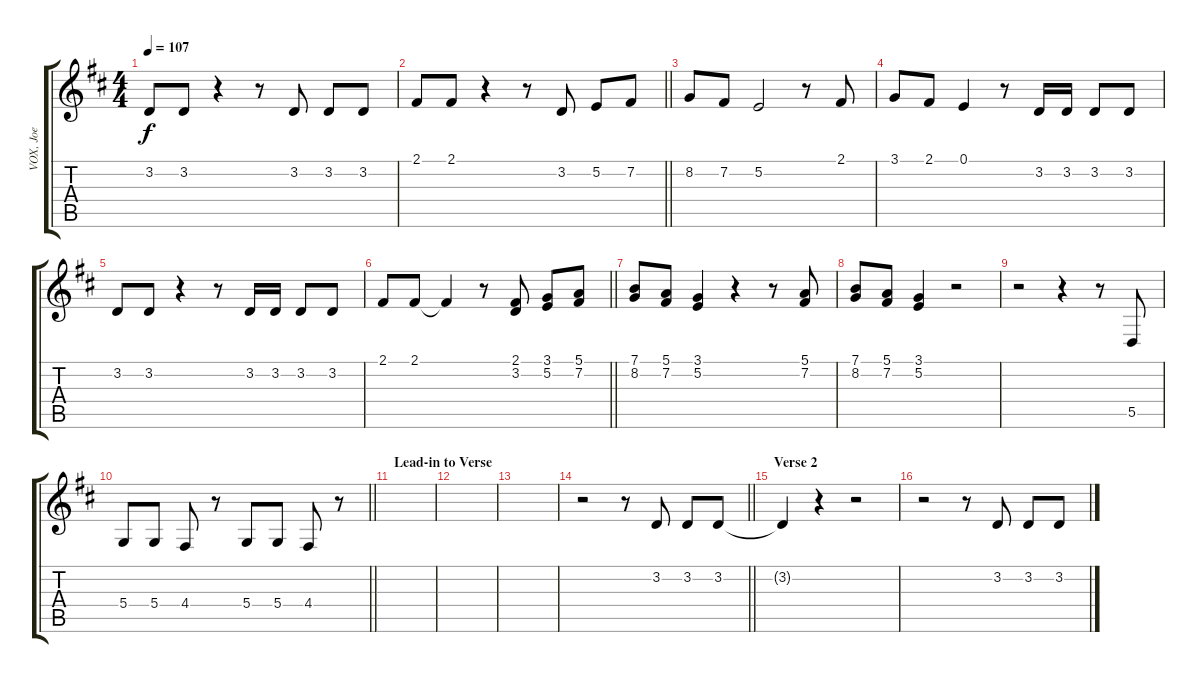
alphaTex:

\track ("VOX, Joe" "VOX, Joe") {instrument lead1square}
\staff {score tabs}
\tuning (E4 B3 G3 D3 A2 E2) {hide}
\ts (4 4)
\tempo 107
\clef g2
\ks d
3.2.8{dy f} 3.2.8 r.4 r.8 3.2.8 3.2.8 3.2.8 |
\barLineRight lightlight
2.1.8 2.1.8 r.4 r.8 3.2.8 5.2.8 7.2.8 |
8.2.8 7.2.8 5.2.2 r.8 2.1.8 |
3.1.8 2.1.8 0.1.4 r.8 3.2.16 3.2.16 3.2.8 3.2.8 |
3.2.8 3.2.8 r.4 r.8 3.2.16 3.2.16 3.2.8 3.2.8 |
\barLineRight lightlight
2.1.8 2.1.8 2.1{t}.4 r.8 (2.1 3.2).8 (3.1 5.2).8 (5.1 7.2).8 |
(7.1 8.2).8 (5.1 7.2).8 (3.1 5.2).4 r.4 r.8 (5.1 7.2).8 |
(7.1 8.2).8 (5.1 7.2).8 (3.1 5.2).4 r.2 |
r.2 r.4 r.8 5.5.8 |
\barLineRight lightlight
5.4.8 5.4.8 4.4.8 r.8 5.4.8 5.4.8 4.4.8 r.8 |
\section ("" "Lead-in to Verse")
|
|
|
\barLineRight lightlight
r.2 r.8 3.2.8 3.2.8 3.2.8 |
\section ("" "Verse 2")
3.2{t}.4 r.4 r.2 |
r.2 r.8 3.2.8 3.2.8 3.2.8
